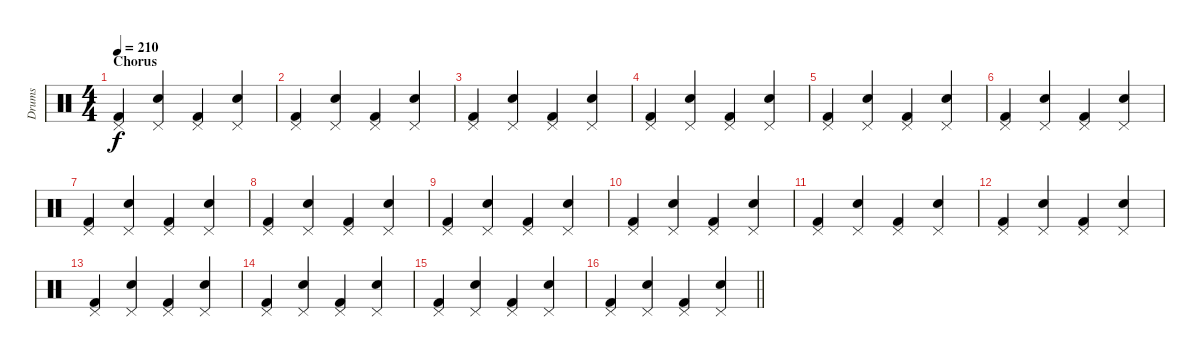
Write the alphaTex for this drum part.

\track ("Drums" "Drums") {instrument percussion}
\staff {score}
\articulation defaults
\ts (4 4)
\section ("" "Chorus")
\tempo 210
\clef neutral
\ks c
("Pedal Hi-Hat (hit)" "Kick (hit) 2").4{dy f} ("Pedal Hi-Hat (hit)" "Electric Snare (hit)").4 ("Pedal Hi-Hat (hit)" "Kick (hit) 2").4 ("Pedal Hi-Hat (hit)" "Electric Snare (hit)").4 |
("Pedal Hi-Hat (hit)" "Kick (hit) 2").4 ("Pedal Hi-Hat (hit)" "Electric Snare (hit)").4 ("Pedal Hi-Hat (hit)" "Kick (hit) 2").4 ("Pedal Hi-Hat (hit)" "Electric Snare (hit)").4 |
("Pedal Hi-Hat (hit)" "Kick (hit) 2").4 ("Pedal Hi-Hat (hit)" "Electric Snare (hit)").4 ("Pedal Hi-Hat (hit)" "Kick (hit) 2").4 ("Pedal Hi-Hat (hit)" "Electric Snare (hit)").4 |
("Pedal Hi-Hat (hit)" "Kick (hit) 2").4 ("Pedal Hi-Hat (hit)" "Electric Snare (hit)").4 ("Pedal Hi-Hat (hit)" "Kick (hit) 2").4 ("Pedal Hi-Hat (hit)" "Electric Snare (hit)").4 |
("Pedal Hi-Hat (hit)" "Kick (hit) 2").4 ("Pedal Hi-Hat (hit)" "Electric Snare (hit)").4 ("Pedal Hi-Hat (hit)" "Kick (hit) 2").4 ("Pedal Hi-Hat (hit)" "Electric Snare (hit)").4 |
("Pedal Hi-Hat (hit)" "Kick (hit) 2").4 ("Pedal Hi-Hat (hit)" "Electric Snare (hit)").4 ("Pedal Hi-Hat (hit)" "Kick (hit) 2").4 ("Pedal Hi-Hat (hit)" "Electric Snare (hit)").4 |
("Pedal Hi-Hat (hit)" "Kick (hit) 2").4 ("Pedal Hi-Hat (hit)" "Electric Snare (hit)").4 ("Pedal Hi-Hat (hit)" "Kick (hit) 2").4 ("Pedal Hi-Hat (hit)" "Electric Snare (hit)").4 |
("Pedal Hi-Hat (hit)" "Kick (hit) 2").4 ("Pedal Hi-Hat (hit)" "Electric Snare (hit)").4 ("Pedal Hi-Hat (hit)" "Kick (hit) 2").4 ("Pedal Hi-Hat (hit)" "Electric Snare (hit)").4 |
("Pedal Hi-Hat (hit)" "Kick (hit) 2").4 ("Pedal Hi-Hat (hit)" "Electric Snare (hit)").4 ("Pedal Hi-Hat (hit)" "Kick (hit) 2").4 ("Pedal Hi-Hat (hit)" "Electric Snare (hit)").4 |
("Pedal Hi-Hat (hit)" "Kick (hit) 2").4 ("Pedal Hi-Hat (hit)" "Electric Snare (hit)").4 ("Pedal Hi-Hat (hit)" "Kick (hit) 2").4 ("Pedal Hi-Hat (hit)" "Electric Snare (hit)").4 |
("Pedal Hi-Hat (hit)" "Kick (hit) 2").4 ("Pedal Hi-Hat (hit)" "Electric Snare (hit)").4 ("Pedal Hi-Hat (hit)" "Kick (hit) 2").4 ("Pedal Hi-Hat (hit)" "Electric Snare (hit)").4 |
("Pedal Hi-Hat (hit)" "Kick (hit) 2").4 ("Pedal Hi-Hat (hit)" "Electric Snare (hit)").4 ("Pedal Hi-Hat (hit)" "Kick (hit) 2").4 ("Pedal Hi-Hat (hit)" "Electric Snare (hit)").4 |
("Pedal Hi-Hat (hit)" "Kick (hit) 2").4 ("Pedal Hi-Hat (hit)" "Electric Snare (hit)").4 ("Pedal Hi-Hat (hit)" "Kick (hit) 2").4 ("Pedal Hi-Hat (hit)" "Electric Snare (hit)").4 |
("Pedal Hi-Hat (hit)" "Kick (hit) 2").4 ("Pedal Hi-Hat (hit)" "Electric Snare (hit)").4 ("Pedal Hi-Hat (hit)" "Kick (hit) 2").4 ("Pedal Hi-Hat (hit)" "Electric Snare (hit)").4 |
("Pedal Hi-Hat (hit)" "Kick (hit) 2").4 ("Pedal Hi-Hat (hit)" "Electric Snare (hit)").4 ("Pedal Hi-Hat (hit)" "Kick (hit) 2").4 ("Pedal Hi-Hat (hit)" "Electric Snare (hit)").4 |
\barLineRight lightlight
("Pedal Hi-Hat (hit)" "Kick (hit) 2").4 ("Pedal Hi-Hat (hit)" "Electric Snare (hit)").4 ("Pedal Hi-Hat (hit)" "Kick (hit) 2").4 ("Pedal Hi-Hat (hit)" "Electric Snare (hit)").4
